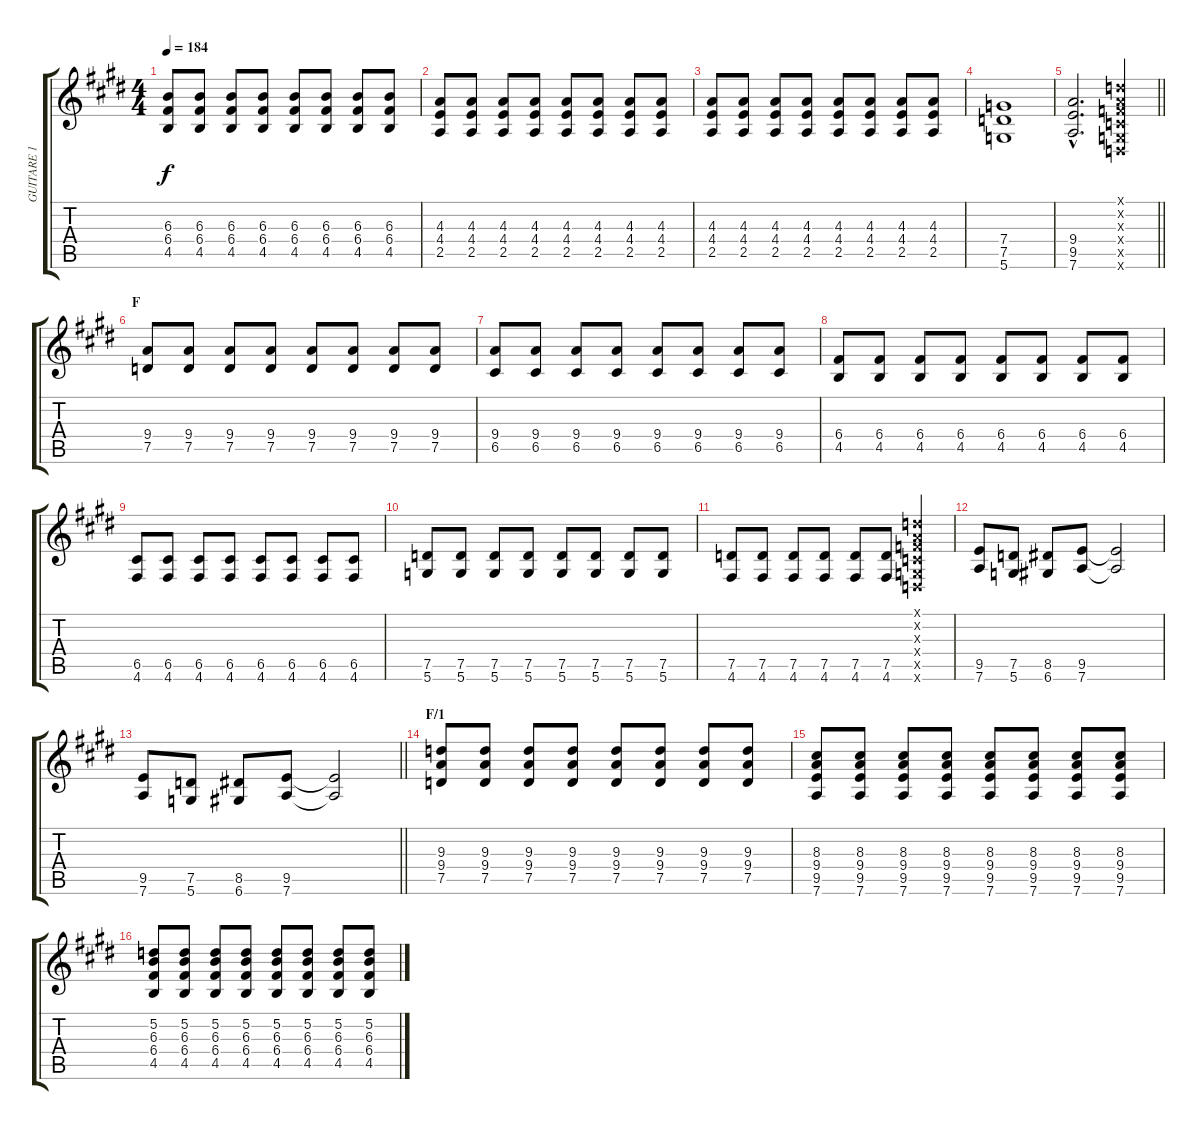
\track ("GUITARE 1" "GUITARE 1") {instrument distortionguitar}
\staff {score tabs}
\tuning (D4 A3 F3 C3 G2 D2) {hide}
\ts (4 4)
\tempo 184
\clef g2
\ks e
(6.3 6.4 4.5).8{dy f} (6.3 6.4 4.5).8 (6.3 6.4 4.5).8 (6.3 6.4 4.5).8 (6.3 6.4 4.5).8 (6.3 6.4 4.5).8 (6.3 6.4 4.5).8 (6.3 6.4 4.5).8 |
(4.3 4.4 2.5).8 (4.3 4.4 2.5).8 (4.3 4.4 2.5).8 (4.3 4.4 2.5).8 (4.3 4.4 2.5).8 (4.3 4.4 2.5).8 (4.3 4.4 2.5).8 (4.3 4.4 2.5).8 |
(4.3 4.4 2.5).8 (4.3 4.4 2.5).8 (4.3 4.4 2.5).8 (4.3 4.4 2.5).8 (4.3 4.4 2.5).8 (4.3 4.4 2.5).8 (4.3 4.4 2.5).8 (4.3 4.4 2.5).8 |
(7.4 7.5 5.6).1{volume 10} |
\barLineRight lightlight
(9.4{hac} 9.5{hac} 7.6{hac}).2{d} (0.1{x} 0.2{x} 0.3{x} 0.4{x} 0.5{x} 0.6{x}).4 |
\section ("" "F")
(9.4 7.5).8 (9.4 7.5).8 (9.4 7.5).8 (9.4 7.5).8 (9.4 7.5).8 (9.4 7.5).8 (9.4 7.5).8 (9.4 7.5).8 |
(9.4 6.5).8 (9.4 6.5).8 (9.4 6.5).8 (9.4 6.5).8 (9.4 6.5).8 (9.4 6.5).8 (9.4 6.5).8 (9.4 6.5).8 |
(6.4 4.5).8 (6.4 4.5).8 (6.4 4.5).8 (6.4 4.5).8 (6.4 4.5).8 (6.4 4.5).8 (6.4 4.5).8 (6.4 4.5).8 |
(6.5 4.6).8 (6.5 4.6).8 (6.5 4.6).8 (6.5 4.6).8 (6.5 4.6).8 (6.5 4.6).8 (6.5 4.6).8 (6.5 4.6).8 |
(7.5 5.6).8 (7.5 5.6).8 (7.5 5.6).8 (7.5 5.6).8 (7.5 5.6).8 (7.5 5.6).8 (7.5 5.6).8 (7.5 5.6).8 |
(7.5 4.6).8 (7.5 4.6).8 (7.5 4.6).8 (7.5 4.6).8 (7.5 4.6).8 (7.5 4.6).8 (0.1{x} 0.2{x} 0.3{x} 0.4{x} 0.5{x} 0.6{x}).4 |
(9.5 7.6).8{volume 12} (7.5 5.6).8 (8.5 6.6).8 (9.5 7.6).8 (9.5{t} 7.6{t}).2 |
\barLineRight lightlight
(9.5 7.6).8 (7.5 5.6).8 (8.5 6.6).8 (9.5 7.6).8 (9.5{t} 7.6{t}).2 |
\section ("" "F/1")
(9.3 9.4 7.5).8 (9.3 9.4 7.5).8 (9.3 9.4 7.5).8 (9.3 9.4 7.5).8 (9.3 9.4 7.5).8 (9.3 9.4 7.5).8 (9.3 9.4 7.5).8 (9.3 9.4 7.5).8 |
(8.3 9.4 9.5 7.6).8 (8.3 9.4 9.5 7.6).8 (8.3 9.4 9.5 7.6).8 (8.3 9.4 9.5 7.6).8 (8.3 9.4 9.5 7.6).8 (8.3 9.4 9.5 7.6).8 (8.3 9.4 9.5 7.6).8 (8.3 9.4 9.5 7.6).8 |
(5.2 6.3 6.4 4.5).8 (5.2 6.3 6.4 4.5).8 (5.2 6.3 6.4 4.5).8 (5.2 6.3 6.4 4.5).8 (5.2 6.3 6.4 4.5).8 (5.2 6.3 6.4 4.5).8 (5.2 6.3 6.4 4.5).8 (5.2 6.3 6.4 4.5).8
